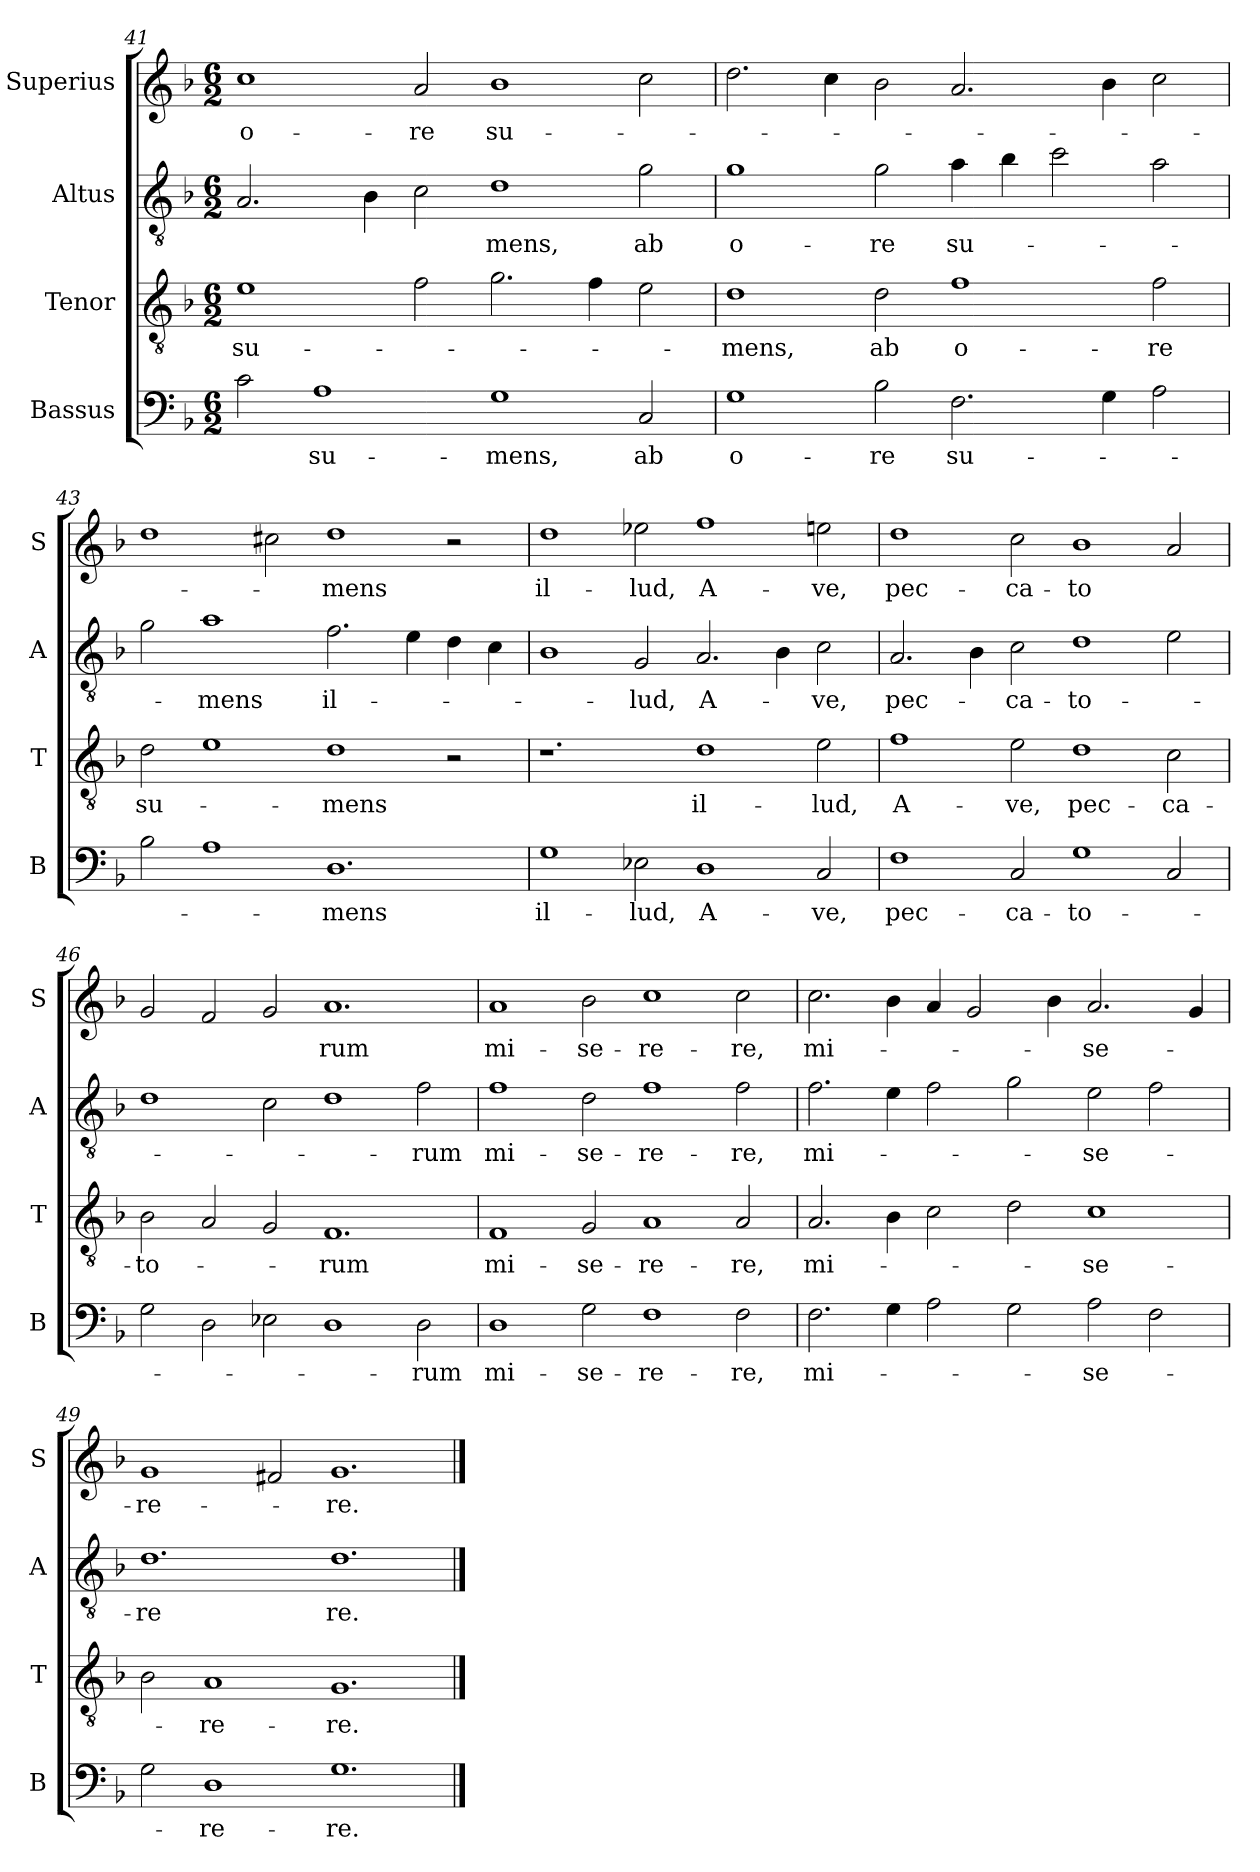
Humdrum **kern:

**kern	**text	**kern	**text	**kern	**text	**kern	**text
*part4	*part4	*part3	*part3	*part2	*part2	*part1	*part1
*staff4	*staff4	*staff3	*staff3	*staff2	*staff2	*staff1	*staff1
*I"Bassus	*	*I"Tenor	*	*I"Altus	*	*I"Superius	*
*I'B	*	*I'T	*	*I'A	*	*I'S	*
*clefF4	*	*clefGv2	*	*clefGv2	*	*clefG2	*
*k[b-]	*	*k[b-]	*	*k[b-]	*	*k[b-]	*
*M6/2	*	*M6/2	*	*M6/2	*	*M6/2	*
=41	=41	=41	=41	=41	=41	=41	=41
2c\	.	1e	su-	2.A/	.	1cc	o-
1A	su-	.	.	.	.	.	.
.	.	.	.	4B-\	.	.	.
.	.	2f\	.	2c\	.	2a/	-re
1G	-mens,	2.g\	.	1d	-mens,	1b-	su-
.	.	4f\	.	.	.	.	.
2C/	ab	2e\	.	2g\	ab	2cc\	.
=42	=42	=42	=42	=42	=42	=42	=42
1G	o-	1d	-mens,	1g	o-	2.dd\	.
.	.	.	.	.	.	4cc\	.
2B-\	-re	2d\	ab	2g\	-re	2b-\	.
2.F\	su-	1f	o-	4a\	su-	2.a/	.
.	.	.	.	4b-\	.	.	.
.	.	.	.	2cc\	.	.	.
4G\	.	.	.	.	.	4b-\	.
2A\	.	2f\	-re	2a\	.	2cc\	.
=43	=43	=43	=43	=43	=43	=43	=43
2B-\	.	2d\	su-	2g\	.	1dd	.
1A	.	1e	.	1a	-mens	.	.
.	.	.	.	.	.	2cc#X\	.
1.D	-mens	1d	-mens	2.f\	il-	1dd	-mens
.	.	.	.	4e\	.	.	.
.	.	2r	.	4d\	.	2r	.
.	.	.	.	4c\	.	.	.
=44	=44	=44	=44	=44	=44	=44	=44
1G	il-	1.r	.	1B-	.	1dd	il-
2E-X\	-lud,	.	.	2G/	-lud,	2ee-X\	-lud,
1D	A-	1d	il-	2.A/	A-	1ff	A-
.	.	.	.	4B-\	.	.	.
2C/	-ve,	2e\	-lud,	2c\	-ve,	2een\	-ve,
=45	=45	=45	=45	=45	=45	=45	=45
1F	pec-	1f	A-	2.A/	pec-	1dd	pec-
.	.	.	.	4B-\	.	.	.
2C/	-ca-	2e\	-ve,	2c\	-ca-	2cc\	-ca-
1G	-to-	1d	pec-	1d	-to-	1b-	-to
2C/	.	2c\	-ca-	2e\	.	2a/	.
=46	=46	=46	=46	=46	=46	=46	=46
2G\	.	2B-\	-to-	1d	.	2g/	.
2D\	.	2A/	.	.	.	2f/	.
2E-X\	.	2G/	.	2c\	.	2g/	.
1D	.	1.F	-rum	1d	.	1.a	rum
2D\	-rum	.	.	2f\	-rum	.	.
=47	=47	=47	=47	=47	=47	=47	=47
1D	mi-	1F	mi-	1f	mi-	1a	mi-
2G\	-se-	2G/	-se-	2d\	-se-	2b-\	-se-
1F	-re-	1A	-re-	1f	-re-	1cc	-re-
2F\	-re,	2A/	-re,	2f\	-re,	2cc\	-re,
=48	=48	=48	=48	=48	=48	=48	=48
2.F\	mi-	2.A/	mi-	2.f\	mi-	2.cc\	mi-
4G\	.	4B-\	.	4e\	.	4b-\	.
2A\	.	2c\	.	2f\	.	4a/	.
.	.	.	.	.	.	2g/	.
2G\	.	2d\	.	2g\	.	.	.
.	.	.	.	.	.	4b-\	.
2A\	-se-	1c	-se-	2e\	-se-	2.a/	-se-
2F\	.	.	.	2f\	.	.	.
.	.	.	.	.	.	4g/	.
=49	=49	=49	=49	=49	=49	=49	=49
2G\	.	2B-\	.	1.d	-re	1g	-re-
1D	-re-	1A	-re-	.	.	.	.
.	.	.	.	.	.	2f#X/	.
1.G	-re.	1.G	-re.	1.d	re.	1.g	-re.
==	==	==	==	==	==	==	==
*-	*-	*-	*-	*-	*-	*-	*-
